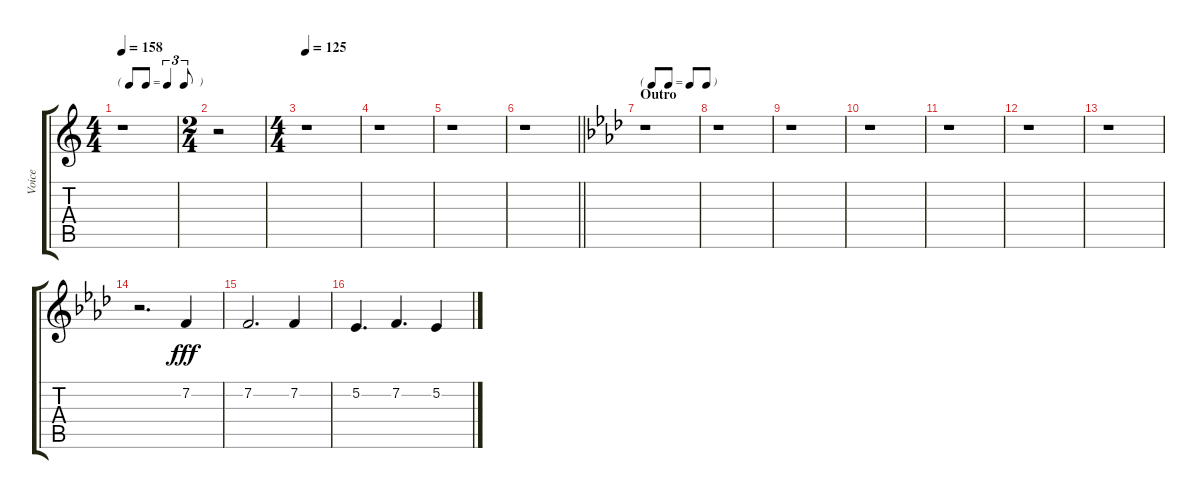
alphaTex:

\track ("Voice" "Voice") {instrument lead6voice}
\staff {score tabs}
\tuning (Eb4 Bb3 Gb3 Db3 Ab2 Eb2) {hide}
\ts (4 4)
\tf triplet8th
\tempo 158
\clef g2
\ks c
r.1{dy fff} |
\ts (2 4)
r.2 |
\ts (4 4)
\tempo 125
r.1 |
r.1 |
r.1 |
\barLineRight lightlight
r.1 |
\tf none
\section ("" "Outro")
\ks ab
r.1 |
r.1 |
r.1 |
r.1 |
r.1 |
r.1 |
r.1 |
r.2{d} 7.2.4 |
7.2.2{d} 7.2.4 |
5.2.4{d} 7.2.4{d} 5.2.4
